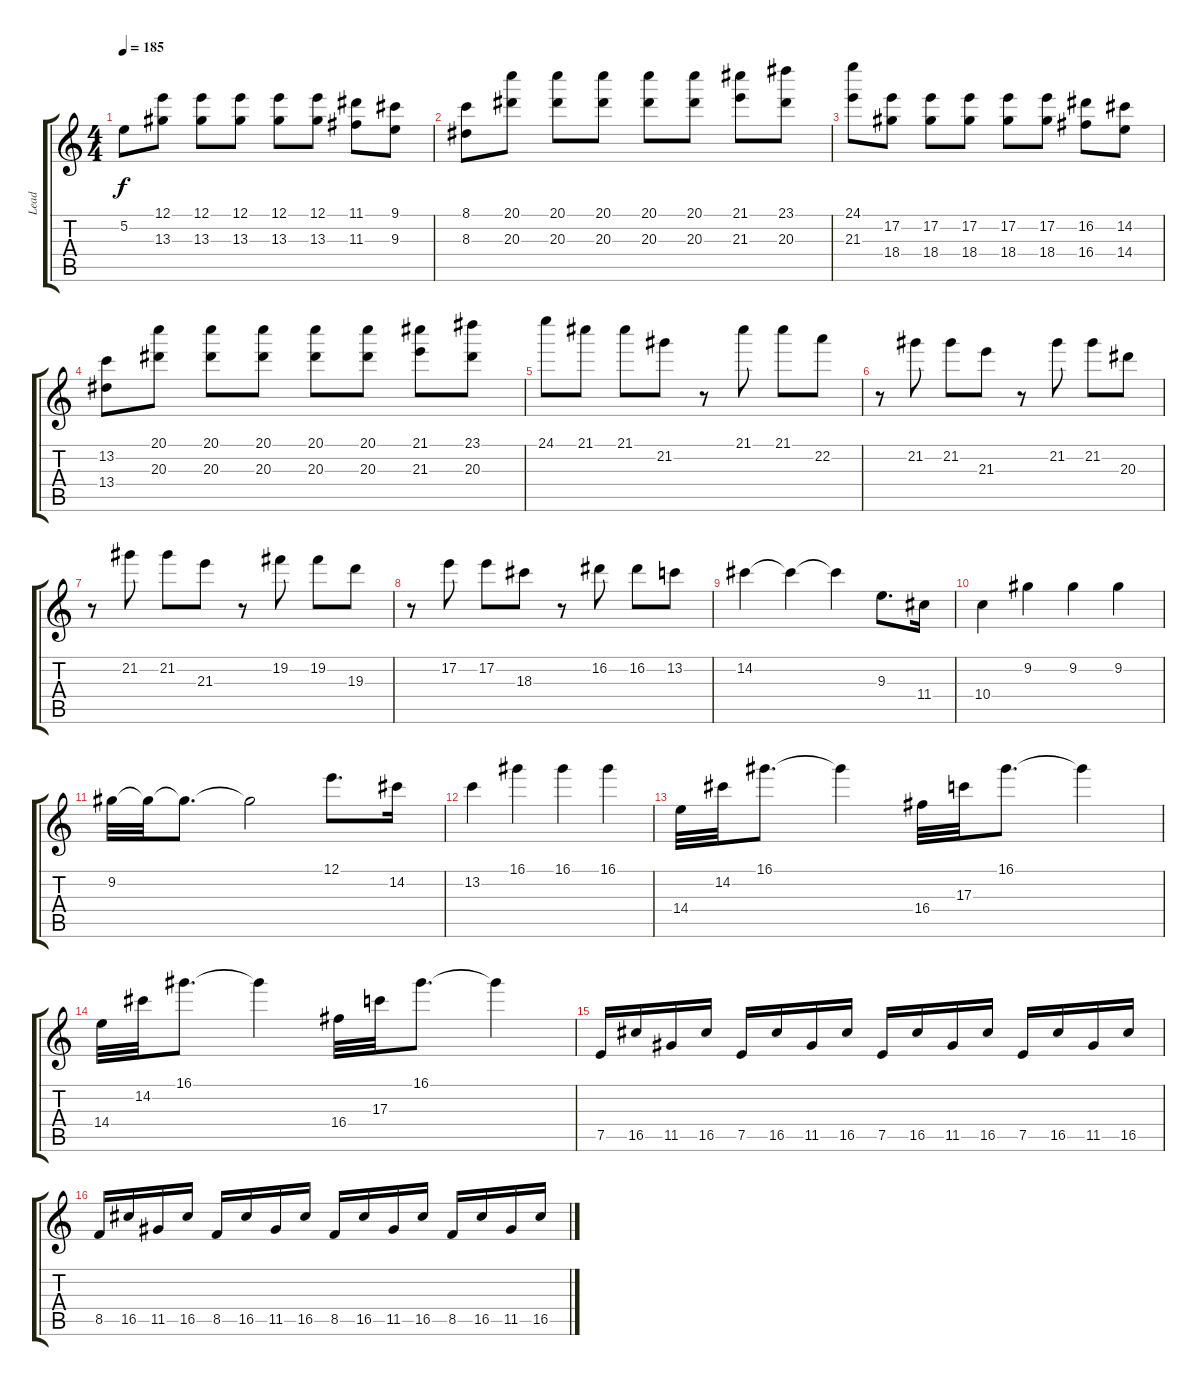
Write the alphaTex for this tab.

\track ("Lead" "Lead") {instrument distortionguitar}
\staff {score tabs}
\tuning (E4 B3 G3 D3 A2 E2) {hide}
\ts (4 4)
\tempo 185
\clef g2
\ks c
5.2.8{dy f} (12.1 13.3).8 (12.1 13.3).8 (12.1 13.3).8 (12.1 13.3).8 (12.1 13.3).8 (11.1 11.3).8 (9.1 9.3).8 |
(8.1 8.3).8 (20.1 20.3).8 (20.1 20.3).8 (20.1 20.3).8 (20.1 20.3).8 (20.1 20.3).8 (21.1 21.3).8 (23.1 20.3).8 |
(24.1 21.3).8 (17.2 18.4).8 (17.2 18.4).8 (17.2 18.4).8 (17.2 18.4).8 (17.2 18.4).8 (16.2 16.4).8 (14.2 14.4).8 |
(13.2 13.4).8 (20.1 20.3).8 (20.1 20.3).8 (20.1 20.3).8 (20.1 20.3).8 (20.1 20.3).8 (21.1 21.3).8 (23.1 20.3).8 |
24.1.8 21.1.8 21.1.8 21.2.8 r.8 21.1.8 21.1.8 22.2.8 |
r.8 21.2.8 21.2.8 21.3.8 r.8 21.2.8 21.2.8 20.3.8 |
r.8 21.2.8 21.2.8 21.3.8 r.8 19.2.8 19.2.8 19.3.8 |
r.8 17.2.8 17.2.8 18.3.8 r.8 16.2.8 16.2.8 13.2.8 |
14.2.4 14.2{t}.4 14.2{t}.4 9.3.8{d} 11.4.16 |
10.4.4 9.2.4 9.2.4 9.2.4 |
9.2.32 9.2{t}.32 9.2{t}.8{d} 9.2{t}.2 12.1.8{d} 14.2.16 |
13.2.4 16.1.4 16.1.4 16.1.4 |
14.4.32 14.2.32 16.1.8{d} 16.1{t}.4 16.4.32 17.3.32 16.1.8{d} 16.1{t}.4 |
14.4.32 14.2.32 16.1.8{d} 16.1{t}.4 16.4.32 17.3.32 16.1.8{d} 16.1{t}.4 |
7.5.16 16.5.16 11.5.16 16.5.16 7.5.16 16.5.16 11.5.16 16.5.16 7.5.16 16.5.16 11.5.16 16.5.16 7.5.16 16.5.16 11.5.16 16.5.16 |
8.5.16 16.5.16 11.5.16 16.5.16 8.5.16 16.5.16 11.5.16 16.5.16 8.5.16 16.5.16 11.5.16 16.5.16 8.5.16 16.5.16 11.5.16 16.5.16
